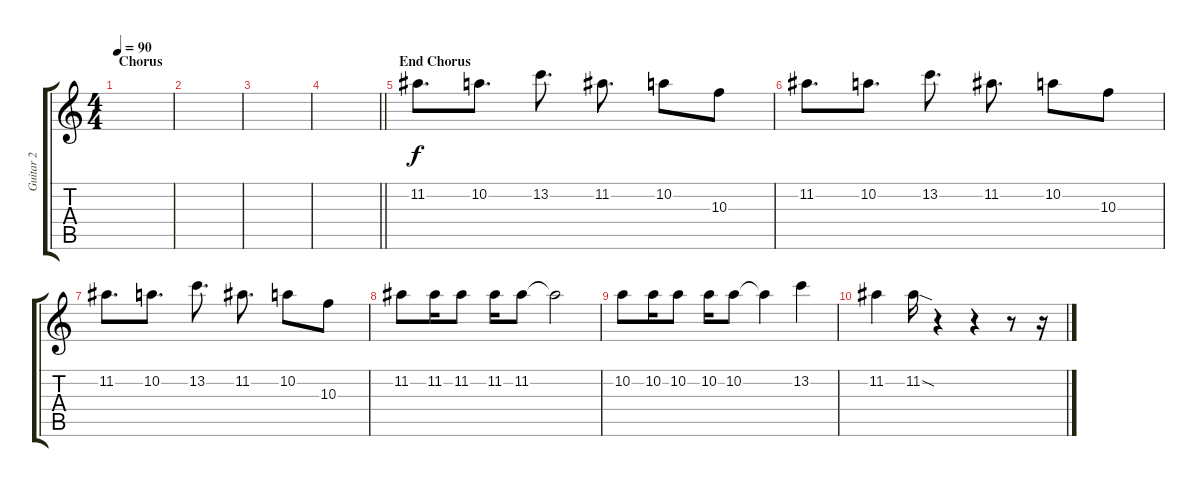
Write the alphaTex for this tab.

\track ("Guitar 2" "Guitar 2") {instrument distortionguitar}
\staff {score tabs}
\tuning (E4 B3 G3 D3 A2 D2) {hide}
\ts (4 4)
\section ("" "Chorus")
\tempo 90
\clef g2
\ks c
|
|
|
\barLineRight lightlight
|
\section ("" "End Chorus")
11.2.8{d} 10.2.8{d} 13.2.8{d} 11.2.8{d} 10.2.8 10.3.8 |
11.2.8{d} 10.2.8{d} 13.2.8{d} 11.2.8{d} 10.2.8 10.3.8 |
11.2.8{d} 10.2.8{d} 13.2.8{d} 11.2.8{d} 10.2.8 10.3.8 |
11.2.8 11.2.16 11.2.8 11.2.16 11.2.8 11.2{t}.2 |
10.2.8 10.2.16 10.2.8 10.2.16 10.2.8 10.2{t}.4 13.2.4 |
11.2.4 11.2{sod}.16 r.4 r.4 r.8 r.16
